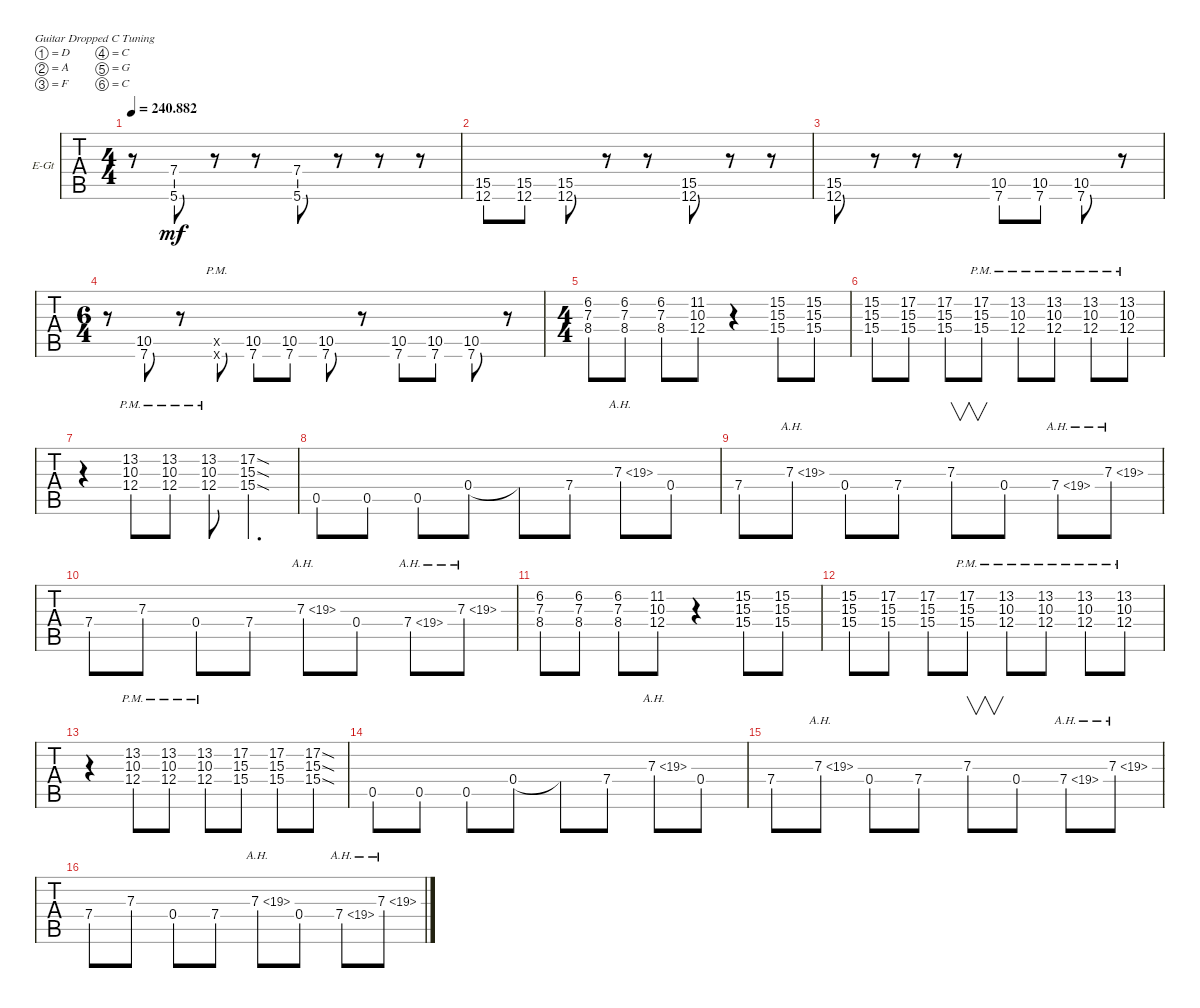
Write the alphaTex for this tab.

\bracketExtendMode groupsimilarinstruments
\firstSystemTrackNameOrientation horizontal
\otherSystemsTrackNameOrientation horizontal
\track ("Electric Guitar" "E-Gt") {instrument overdrivenguitar}
\staff {tabs}
\tuning (D4 A3 F3 C3 G2 C2)
\ts (4 4)
\tempo
240.882
\accidentals auto
\clef g2
\ottava regular
\simile none
\ks c
r.8{dy mf} (5.6 7.4).8 r.8 r.8 (5.6 7.4).8 r.8 r.8 r.8 |
(12.6 15.5).8 (12.6 15.5).8 (12.6 15.5).8 r.8 r.8 (12.6 15.5).8 r.8 r.8 |
(12.6 15.5).8 r.8 r.8 r.8 (7.6 10.5).8 (7.6 10.5).8 (7.6 10.5).8 r.8 |
\ts (6 4)
r.8 (7.6 10.5).8 r.8 (0.6{pm x} 0.5{x}).8 (7.6 10.5).8 (7.6 10.5).8 (7.6 10.5).8 r.8 (7.6 10.5).8 (7.6 10.5).8 (7.6 10.5).8 r.8 |
\ts (4 4)
(7.3 8.4 6.2).8 (7.3 8.4 6.2).8 (7.3 8.4 6.2).8 (10.3 12.4 11.2).8 r.4 (15.4 15.3 15.2).8 (15.3 15.2 15.4).8 |
(15.2 15.3 15.4).8 (17.2 15.3 15.4).8 (17.2 15.3 15.4).8 (17.2{pm} 15.3{pm} 15.4{pm}).8 (13.2{pm} 12.4{pm} 10.3{pm}).8 (13.2{pm} 10.3{pm} 12.4{pm}).8 (13.2{pm} 10.3{pm} 12.4{pm}).8 (13.2{pm} 10.3{pm} 12.4{pm}).8 |
r.4 (13.2{pm} 12.4{pm} 10.3{pm}).8 (13.2{pm} 10.3{pm} 12.4{pm}).8 (13.2{pm} 10.3{pm} 12.4{pm}).8 (17.2{sod} 15.3{sod} 15.4{sod}).4{d} |
0.5.8 0.5.8 0.5.8 0.4.8 0.4{t}.8 7.4.8 7.3{ah 12}.8 0.4.8 |
7.4.8 7.3{ah 12}.8 0.4.8 7.4.8 7.3.8{v} 0.4.8 7.4{ah 12}.8 7.3{ah 12}.8 |
7.4.8 7.3.8 0.4.8 7.4.8 7.3{ah 12}.8 0.4.8 7.4{ah 12}.8 7.3{ah 12}.8 |
(7.3 8.4 6.2).8 (7.3 8.4 6.2).8 (7.3 8.4 6.2).8 (10.3 12.4 11.2).8 r.4 (15.4 15.3 15.2).8 (15.3 15.2 15.4).8 |
(15.2 15.3 15.4).8 (17.2 15.3 15.4).8 (17.2 15.3 15.4).8 (17.2{pm} 15.3{pm} 15.4{pm}).8 (13.2{pm} 12.4{pm} 10.3{pm}).8 (13.2{pm} 10.3{pm} 12.4{pm}).8 (13.2{pm} 10.3{pm} 12.4{pm}).8 (13.2{pm} 10.3{pm} 12.4{pm}).8 |
r.4 (13.2{pm} 12.4{pm} 10.3{pm}).8 (13.2{pm} 10.3{pm} 12.4{pm}).8 (13.2{pm} 10.3{pm} 12.4{pm}).8 (17.2 15.3 15.4).8 (17.2 15.3 15.4).8 (17.2{sod} 15.3{sod} 15.4{sod}).8 |
0.5.8 0.5.8 0.5.8 0.4.8 0.4{t}.8 7.4.8 7.3{ah 12}.8 0.4.8 |
7.4.8 7.3{ah 12}.8 0.4.8 7.4.8 7.3.8{v} 0.4.8 7.4{ah 12}.8 7.3{ah 12}.8 |
7.4.8 7.3.8 0.4.8 7.4.8 7.3{ah 12}.8 0.4.8 7.4{ah 12}.8 7.3{ah 12}.8
